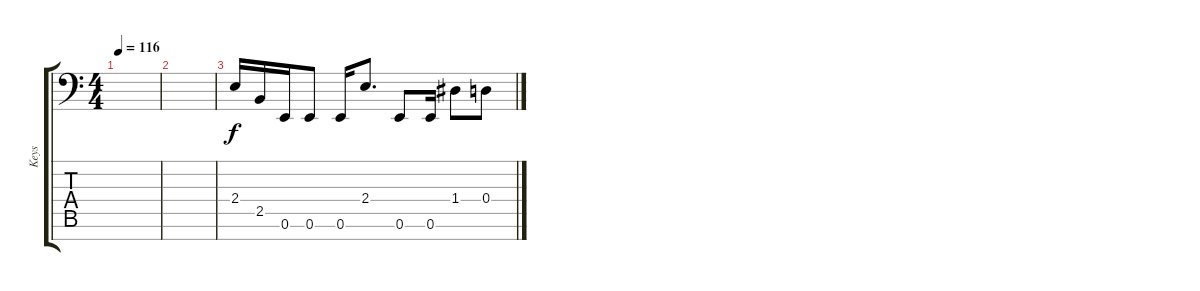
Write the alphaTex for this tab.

\track ("Keys" "Keys") {instrument fx1rain}
\staff {score tabs}
\tuning (E4 B3 G3 D3 A2 E2 E1) {hide}
\ts (4 4)
\tempo 116
\clef f4
\ks c
|
|
2.4.16 2.5.16 0.6.16 0.6.8 0.6.16 2.4.8{d} 0.6.8 0.6.16 1.4.8 0.4.8
